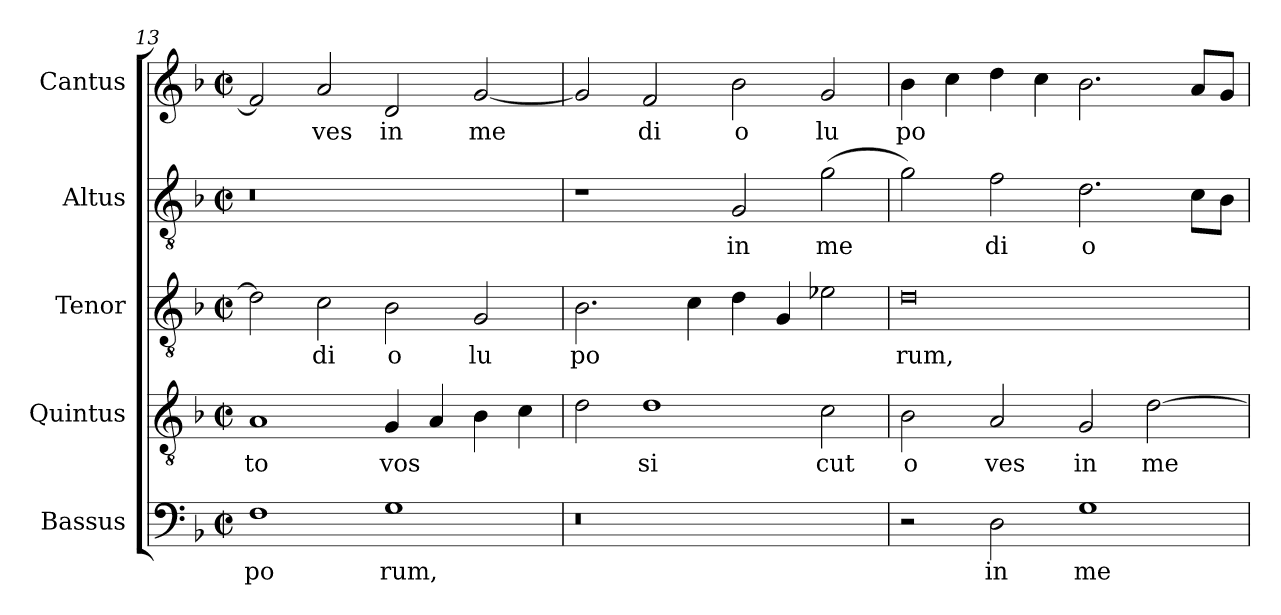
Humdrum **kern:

**kern	**text	**kern	**text	**kern	**text	**kern	**text	**kern	**text
*part5	*part5	*part4	*part4	*part3	*part3	*part2	*part2	*part1	*part1
*staff5	*staff5	*staff4	*staff4	*staff3	*staff3	*staff2	*staff2	*staff1	*staff1
*I"Bassus	*	*I"Quintus	*	*I"Tenor	*	*I"Altus	*	*I"Cantus	*
*clefF4	*	*clefGv2	*	*clefGv2	*	*clefGv2	*	*clefG2	*
*k[b-]	*	*k[b-]	*	*k[b-]	*	*k[b-]	*	*k[b-]	*
*F:	*	*F:	*	*F:	*	*F:	*	*F:	*
*M2/2	*	*M2/2	*	*M2/2	*	*M2/2	*	*M2/2	*
*met(c|)	*	*met(c|)	*	*met(c|)	*	*met(c|)	*	*met(c|)	*
=13	=13	=13	=13	=13	=13	=13	=13	=13	=13
!	!LO:LY:b:cj	!	!LO:LY:b:cj	!	!	!	!	!	!
1F	po	1A	to	2d\]	.	0r	.	2f/]	.
!	!	!	!	!	!LO:LY:b:cj	!	!	!	!LO:LY:b:cj
.	.	.	.	2c\	di	.	.	2a/	ves
!	!LO:LY:b:cj	!	!LO:LY:b	!	!LO:LY:b:cj	!	!	!	!LO:LY:b:cj
1G	rum,	4G/	vos	2B-\	o	.	.	2d/	in
.	.	4A/	.	.	.	.	.	.	.
!	!	!	!	!	!LO:LY:b:cj	!	!	!	!LO:LY:b
.	.	4B-\	.	2G/	lu	.	.	[<2g/	me
.	.	4c\	.	.	.	.	.	.	.
=14	=14	=14	=14	=14	=14	=14	=14	=14	=14
!	!	!	!	!	!LO:LY:b:cj	!	!	!	!
0r	.	2d\	.	2.B-\	po	1r	.	2g/]	.
!	!	!	!LO:LY:b:cj	!	!	!	!	!	!LO:LY:b:cj
.	.	1d	si	.	.	.	.	2f/	di
.	.	.	.	4c\	.	.	.	.	.
!	!	!	!	!	!	!	!LO:LY:b:cj	!	!LO:LY:b:cj
.	.	.	.	4d\	.	2G/	in	2b-\	o
.	.	.	.	4G/	.	.	.	.	.
!	!	!	!LO:LY:b:cj	!	!	!	!LO:LY:b	!	!LO:LY:b:cj
.	.	2c\	cut	2e-X\	.	(>2g\	me	2g/	lu
=15	=15	=15	=15	=15	=15	=15	=15	=15	=15
!	!	!	!LO:LY:b:cj	!	!LO:LY:b:cj	!	!	!	!LO:LY:b:cj
2r	.	2B-\	o	0d	rum,	2g\)	.	4b-\	po
.	.	.	.	.	.	.	.	4cc\	.
!	!LO:LY:b:cj	!	!LO:LY:b:cj	!	!	!	!LO:LY:b:cj	!	!
2D\	in	2A/	ves	.	.	2f\	di	4dd\	.
.	.	.	.	.	.	.	.	4cc\	.
!	!LO:LY:b:cj	!	!LO:LY:b:cj	!	!	!	!LO:LY:b:cj	!	!
1G	me	2G/	in	.	.	2.d\	o	2.b-\	.
!	!	!	!LO:LY:b	!	!	!	!	!	!
.	.	[>2d\	me	.	.	.	.	.	.
.	.	.	.	.	.	8c\L	.	8a/L	.
.	.	.	.	.	.	8B-\J	.	8g/J	.
=	=	=	=	=	=	=	=	=	=
*-	*-	*-	*-	*-	*-	*-	*-	*-	*-
